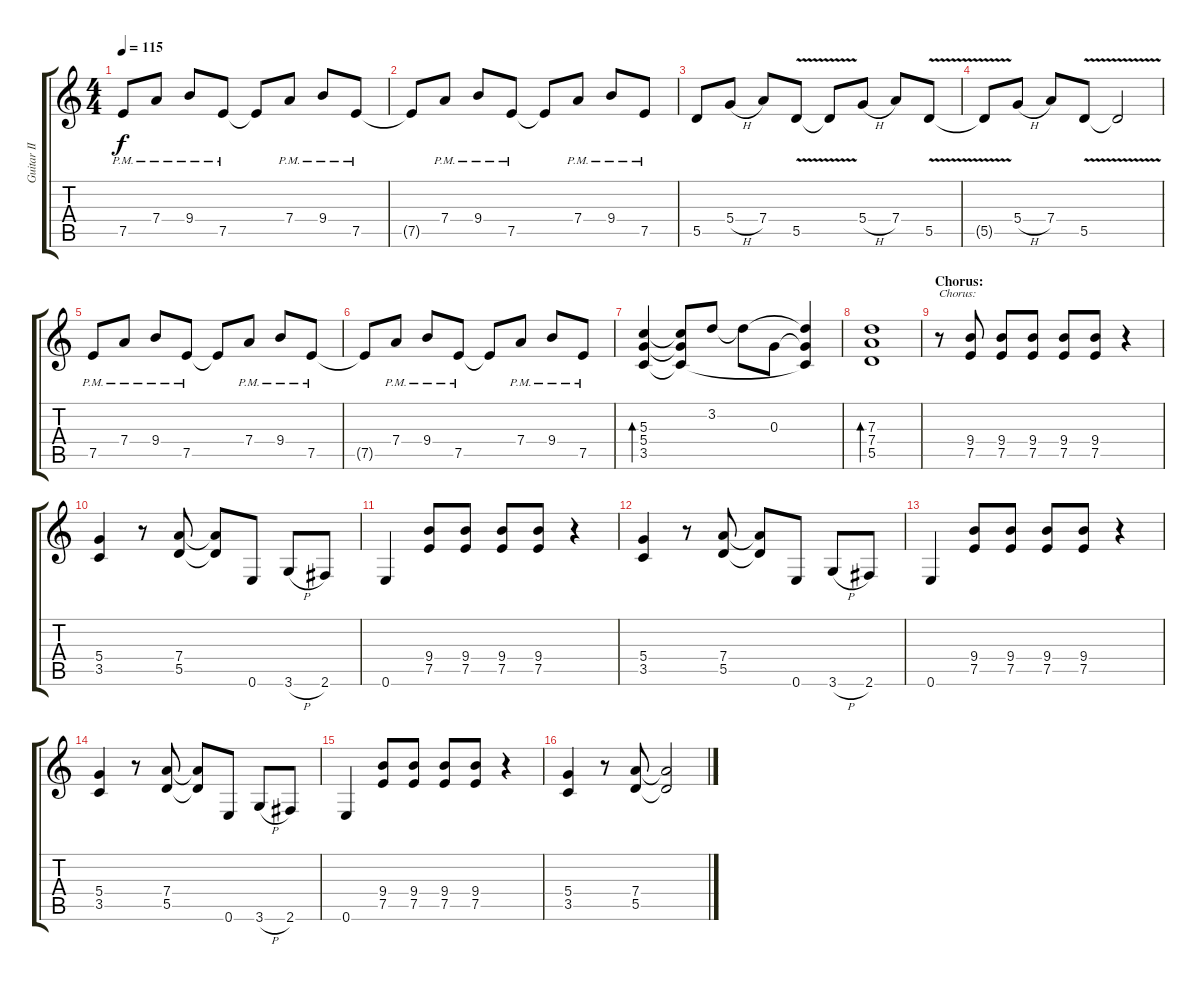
\track ("Guitar II" "Guitar II") {instrument distortionguitar}
\staff {score tabs}
\tuning (E4 B3 G3 D3 A2 E2) {hide}
\ts (4 4)
\tempo 115
\clef g2
\ks c
7.5{pm}.8{dy f} 7.4{pm}.8 9.4{pm}.8 7.5{pm}.8 7.5{t}.8 7.4{pm}.8 9.4{pm}.8 7.5{pm}.8 |
7.5{t}.8 7.4{pm}.8 9.4{pm}.8 7.5{pm}.8 7.5{t}.8 7.4{pm}.8 9.4{pm}.8 7.5{pm}.8 |
5.5.8{instrument distortionguitar} 5.4{h}.8 7.4.8 5.5{v}.8 5.5{t}.8 5.4{h}.8 7.4.8 5.5{v}.8 |
5.5{t}.8 5.4{h}.8 7.4.8 5.5{v}.8 5.5{t}.2 |
7.5{pm}.8{instrument electricguitarmuted} 7.4{pm}.8 9.4{pm}.8 7.5{pm}.8 7.5{t}.8 7.4{pm}.8 9.4{pm}.8 7.5{pm}.8 |
7.5{t}.8 7.4{pm}.8 9.4{pm}.8 7.5{pm}.8 7.5{t}.8 7.4{pm}.8 9.4{pm}.8 7.5{pm}.8 |
(5.3 5.4 3.5).4{bd 480 instrument distortionguitar} (5.3{t} 5.4{t} 3.5{t}).8 3.2.8 3.2{t}.8 0.3.8 (3.2{t} 0.3{t} 3.5{t}).4 |
(7.3 7.4 5.5).1{bd 480} |
\section ("" "Chorus:")
r.8{txt "Chorus:"} (9.4 7.5).8 (9.4 7.5).8 (9.4 7.5).8 (9.4 7.5).8 (9.4 7.5).8 r.4 |
(5.4 3.5).4 r.8 (7.4 5.5).8 (7.4{t} 5.5{t}).8 0.6.8 3.6{h}.8 2.6.8 |
0.6.4 (9.4 7.5).8 (9.4 7.5).8 (9.4 7.5).8 (9.4 7.5).8 r.4 |
(5.4 3.5).4 r.8 (7.4 5.5).8 (7.4{t} 5.5{t}).8 0.6.8 3.6{h}.8 2.6.8 |
0.6.4 (9.4 7.5).8 (9.4 7.5).8 (9.4 7.5).8 (9.4 7.5).8 r.4 |
(5.4 3.5).4 r.8 (7.4 5.5).8 (7.4{t} 5.5{t}).8 0.6.8 3.6{h}.8 2.6.8 |
0.6.4 (9.4 7.5).8 (9.4 7.5).8 (9.4 7.5).8 (9.4 7.5).8 r.4 |
(5.4 3.5).4 r.8 (7.4 5.5).8 (7.4{t} 5.5{t}).2
